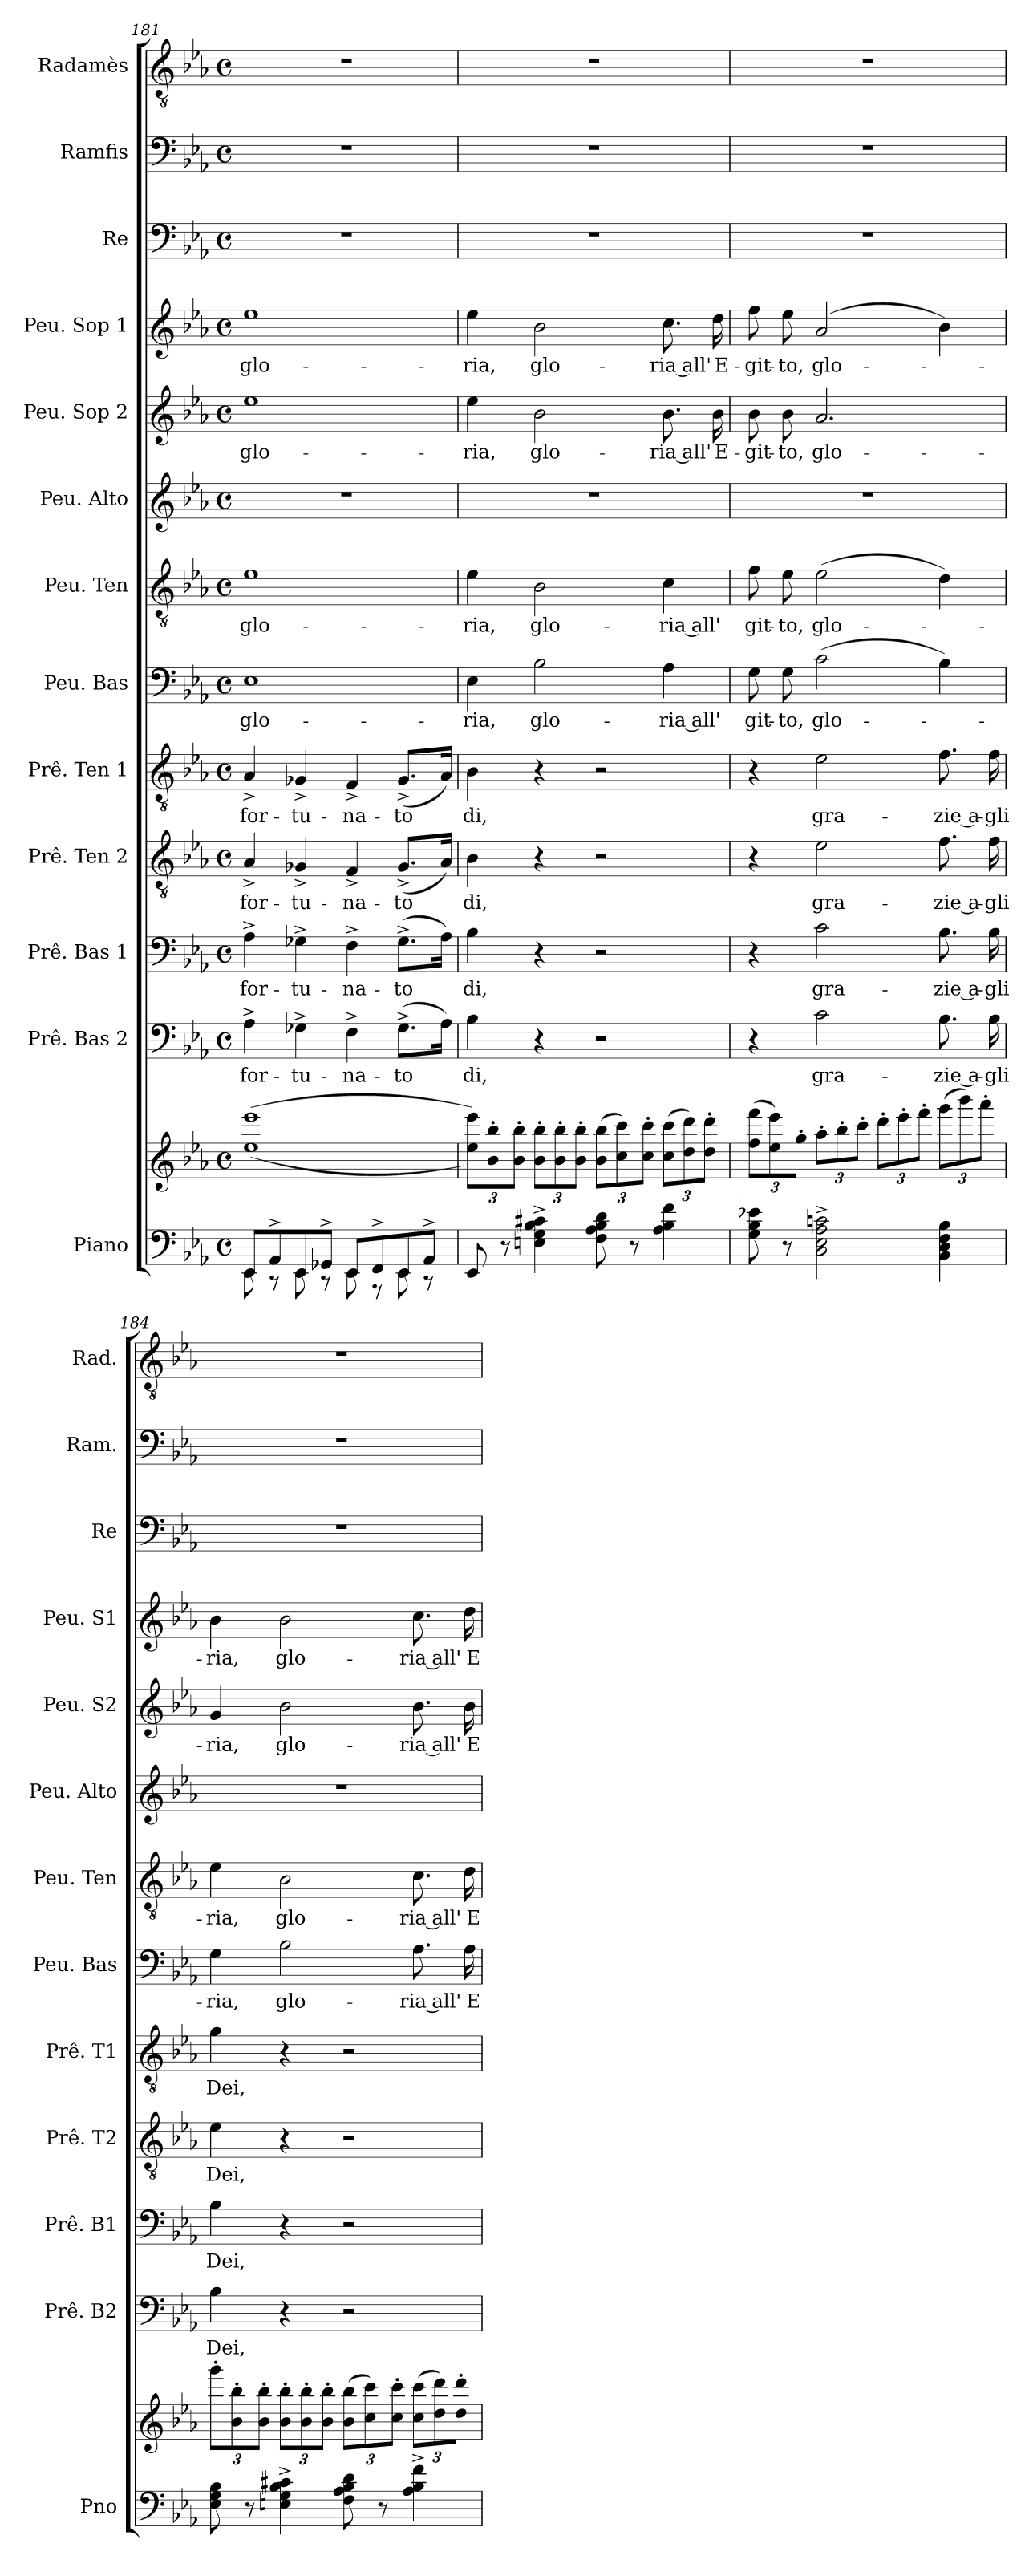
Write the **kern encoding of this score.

**kern	**kern	**kern	**text	**kern	**text	**kern	**text	**kern	**text	**kern	**text	**kern	**text	**kern	**kern	**text	**kern	**text	**kern	**kern	**kern
*part13	*part13	*part12	*part12	*part11	*part11	*part10	*part10	*part9	*part9	*part8	*part8	*part7	*part7	*part6	*part5	*part5	*part4	*part4	*part3	*part2	*part1
*staff14	*staff13	*staff12	*staff12	*staff11	*staff11	*staff10	*staff10	*staff9	*staff9	*staff8	*staff8	*staff7	*staff7	*staff6	*staff5	*staff5	*staff4	*staff4	*staff3	*staff2	*staff1
*I"Piano	*	*I"Prê. Bas 2	*	*I"Prê. Bas 1	*	*I"Prê. Ten 2	*	*I"Prê. Ten 1	*	*I"Peu. Bas	*	*I"Peu. Ten	*	*I"Peu. Alto	*I"Peu. Sop 2	*	*I"Peu. Sop 1	*	*I"Re	*I"Ramfis	*I"Radamès
*I'Pno	*	*I'Prê. B2	*	*I'Prê. B1	*	*I'Prê. T2	*	*I'Prê. T1	*	*I'Peu. Bas	*	*I'Peu. Ten	*	*I'Peu. Alto	*I'Peu. S2	*	*I'Peu. S1	*	*I'Re	*I'Ram.	*I'Rad.
*clefF4	*clefG2	*clefF4	*	*clefF4	*	*clefGv2	*	*clefGv2	*	*clefF4	*	*clefGv2	*	*clefG2	*clefG2	*	*clefG2	*	*clefF4	*clefF4	*clefGv2
*k[b-e-a-]	*k[b-e-a-]	*k[b-e-a-]	*	*k[b-e-a-]	*	*k[b-e-a-]	*	*k[b-e-a-]	*	*k[b-e-a-]	*	*k[b-e-a-]	*	*k[b-e-a-]	*k[b-e-a-]	*	*k[b-e-a-]	*	*k[b-e-a-]	*k[b-e-a-]	*k[b-e-a-]
*M4/4	*M4/4	*M4/4	*	*M4/4	*	*M4/4	*	*M4/4	*	*M4/4	*	*M4/4	*	*M4/4	*M4/4	*	*M4/4	*	*M4/4	*M4/4	*M4/4
*met(c)	*met(c)	*met(c)	*	*met(c)	*	*met(c)	*	*met(c)	*	*met(c)	*	*met(c)	*	*met(c)	*met(c)	*	*met(c)	*	*met(c)	*met(c)	*met(c)
=181	=181	=181	=181	=181	=181	=181	=181	=181	=181	=181	=181	=181	=181	=181	=181	=181	=181	=181	=181	=181	=181
*^	*	*	*	*	*	*	*	*	*	*	*	*	*	*	*	*	*	*	*	*	*
!	!	!	!	!LO:LY:b:color=#0055FF	!	!LO:LY:b:color=#0055FF	!	!LO:LY:b:color=#0055FF	!	!LO:LY:b:color=#AA0000	!	!LO:LY:b:color=#0055FF	!	!LO:LY:b:color=#0055FF	!	!	!LO:LY:b:color=#0055FF	!	!LO:LY:b:color=#0055FF	!	!	!
8EE-/L	8EE-\	(>(>1ee- 1eee-	4A-^\	for-	4A-^\	for-	4A-^/	for-	4A-^/	for-	1E-	glo-	1e-	glo-	1r	1ee-	glo-	1ee-	glo-	1r	1r	1r
8AA-^/	8r	.	.	.	.	.	.	.	.	.	.	.	.	.	.	.	.	.	.	.	.	.
!	!	!	!	!LO:LY:b:color=#0055FF	!	!LO:LY:b:color=#0055FF	!	!LO:LY:b:color=#0055FF	!	!LO:LY:b:color=#AA0000	!	!	!	!	!	!	!	!	!	!	!	!
8EE-/	8EE-\	.	4G-X^\	-tu-	4G-X^\	-tu-	4G-X^/	-tu-	4G-X^/	-tu-	.	.	.	.	.	.	.	.	.	.	.	.
8GG-X^/J	8r	.	.	.	.	.	.	.	.	.	.	.	.	.	.	.	.	.	.	.	.	.
!	!	!	!	!LO:LY:b:color=#0055FF	!	!LO:LY:b:color=#0055FF	!	!LO:LY:b:color=#0055FF	!	!LO:LY:b:color=#AA0000	!	!	!	!	!	!	!	!	!	!	!	!
8EE-/L	8EE-\	.	4F^\	-na-	4F^\	-na-	4F^/	-na-	4F^/	-na-	.	.	.	.	.	.	.	.	.	.	.	.
8FF^/	8r	.	.	.	.	.	.	.	.	.	.	.	.	.	.	.	.	.	.	.	.	.
!	!	!	!	!LO:LY:b:color=#0055FF	!	!LO:LY:b:color=#0055FF	!	!LO:LY:b:color=#0055FF	!	!LO:LY:b:color=#AA0000	!	!	!	!	!	!	!	!	!	!	!	!
8EE-/	8EE-\	.	(>8.G-^\L	-to	(>8.G-^\L	-to	(<8.G-^/L	-to	(<8.G-^/L	-to	.	.	.	.	.	.	.	.	.	.	.	.
8AA-^/J	8r	.	.	.	.	.	.	.	.	.	.	.	.	.	.	.	.	.	.	.	.	.
.	.	.	16A-\Jk)	.	16A-\Jk)	.	16A-/Jk)	.	16A-/Jk)	.	.	.	.	.	.	.	.	.	.	.	.	.
*v	*v	*	*	*	*	*	*	*	*	*	*	*	*	*	*	*	*	*	*	*	*	*
=182	=182	=182	=182	=182	=182	=182	=182	=182	=182	=182	=182	=182	=182	=182	=182	=182	=182	=182	=182	=182	=182
*	*Xbrackettup	*	*	*	*	*	*	*	*	*	*	*	*	*	*	*	*	*	*	*	*
!	!	!	!LO:LY:b:color=#0055FF	!	!LO:LY:b:color=#0055FF	!	!LO:LY:b:color=#0055FF	!	!LO:LY:b:color=#AA0000	!	!LO:LY:b:color=#0055FF	!	!LO:LY:b:color=#0055FF	!	!	!LO:LY:b:color=#0055FF	!	!LO:LY:b:color=#0055FF	!	!	!
8EE-/	12ee-\ 12eee-\L))	4B-\	di,	4B-\	di,	4B-\	di,	4B-\	di,	4E-\	ria,	4e-\	ria,	1r	4ee-\	ria,	4ee-\	-ria,	1r	1r	1r
.	12b-\' 12bb-\'	.	.	.	.	.	.	.	.	.	.	.	.	.	.	.	.	.	.	.	.
8r	.	.	.	.	.	.	.	.	.	.	.	.	.	.	.	.	.	.	.	.	.
.	12b-\' 12bb-\'J	.	.	.	.	.	.	.	.	.	.	.	.	.	.	.	.	.	.	.	.
!	!	!	!	!	!	!	!	!	!	!	!LO:LY:b:color=#0055FF	!	!LO:LY:b:color=#0055FF	!	!	!LO:LY:b:color=#0055FF	!	!LO:LY:b:color=#0055FF	!	!	!
4En\^ 4G\^ 4B-\^ 4c#X\^	12b-\' 12bb-\'L	4r	.	4r	.	4r	.	4r	.	2B-\	glo-	2B-\	glo-	.	2b-\	glo-	2b-\	glo-	.	.	.
.	12b-\' 12bb-\'	.	.	.	.	.	.	.	.	.	.	.	.	.	.	.	.	.	.	.	.
.	12b-\' 12bb-\'J	.	.	.	.	.	.	.	.	.	.	.	.	.	.	.	.	.	.	.	.
8F\ 8A-\ 8B-\ 8d\	(>12b-\ 12bb-\L	2r	.	2r	.	2r	.	2r	.	.	.	.	.	.	.	.	.	.	.	.	.
.	12cc\ 12ccc\)	.	.	.	.	.	.	.	.	.	.	.	.	.	.	.	.	.	.	.	.
8r	.	.	.	.	.	.	.	.	.	.	.	.	.	.	.	.	.	.	.	.	.
.	12cc\' 12ccc\'J	.	.	.	.	.	.	.	.	.	.	.	.	.	.	.	.	.	.	.	.
!	!	!	!	!	!	!	!	!	!	!	!LO:LY:b:color=#0055FF	!	!LO:LY:b:color=#0055FF	!	!	!LO:LY:b:color=#0055FF	!	!LO:LY:b:color=#0055FF	!	!	!
4A-\ 4B-\ 4f\	(>12cc\ 12ccc\L	.	.	.	.	.	.	.	.	4A-\	ria all'	4c\	ria all'	.	8.b-\	ria all'	8.cc\	ria all'	.	.	.
.	12dd\ 12ddd\)	.	.	.	.	.	.	.	.	.	.	.	.	.	.	.	.	.	.	.	.
.	12dd\' 12ddd\'J	.	.	.	.	.	.	.	.	.	.	.	.	.	.	.	.	.	.	.	.
!	!	!	!	!	!	!	!	!	!	!	!	!	!	!	!	!LO:LY:b:color=#0055FF	!	!LO:LY:b:color=#0055FF	!	!	!
.	.	.	.	.	.	.	.	.	.	.	.	.	.	.	16b-\	E-	16dd\	E-	.	.	.
=183	=183	=183	=183	=183	=183	=183	=183	=183	=183	=183	=183	=183	=183	=183	=183	=183	=183	=183	=183	=183	=183
!	!	!	!	!	!	!	!	!	!	!	!LO:LY:b:color=#0055FF	!	!LO:LY:b:color=#0055FF	!	!	!LO:LY:b:color=#0055FF	!	!LO:LY:b:color=#0055FF	!	!	!
8G\ 8B-\ 8e-X\	(>12ff\ 12fff\L	4r	.	4r	.	4r	.	4r	.	8G\	git-	8f\	git-	1r	8b-\	-git-	8ff\	-git-	1r	1r	1r
.	12ee-\ 12eee-\)	.	.	.	.	.	.	.	.	.	.	.	.	.	.	.	.	.	.	.	.
!	!	!	!	!	!	!	!	!	!	!	!LO:LY:b:color=#0055FF	!	!LO:LY:b:color=#0055FF	!	!	!LO:LY:b:color=#0055FF	!	!LO:LY:b:color=#0055FF	!	!	!
8r	.	.	.	.	.	.	.	.	.	8G\	-to,	8e-\	-to,	.	8b-\	-to,	8ee-\	-to,	.	.	.
.	12gg'\J	.	.	.	.	.	.	.	.	.	.	.	.	.	.	.	.	.	.	.	.
!	!	!	!LO:LY:b:color=#0055FF	!	!LO:LY:b:color=#0055FF	!	!LO:LY:b:color=#0055FF	!	!LO:LY:b:color=#AA0000	!	!LO:LY:b:color=#0055FF	!	!LO:LY:b:color=#0055FF	!	!	!LO:LY:b:color=#0055FF	!	!LO:LY:b:color=#0055FF	!	!	!
2C\^ 2E-\^ 2A-\^ 2cn\^	12aa-'\L	2c\	gra-	2c\	gra-	2e-\	gra-	2e-\	gra-	(>2c\	glo-	(>2e-\	glo-	.	2.a-/	glo-	(>2a-/	glo-	.	.	.
.	12bb-'\	.	.	.	.	.	.	.	.	.	.	.	.	.	.	.	.	.	.	.	.
.	12ccc'\J	.	.	.	.	.	.	.	.	.	.	.	.	.	.	.	.	.	.	.	.
.	12ddd'\L	.	.	.	.	.	.	.	.	.	.	.	.	.	.	.	.	.	.	.	.
.	12eee-'\	.	.	.	.	.	.	.	.	.	.	.	.	.	.	.	.	.	.	.	.
.	12fff'\J	.	.	.	.	.	.	.	.	.	.	.	.	.	.	.	.	.	.	.	.
!	!	!	!LO:LY:b:color=#0055FF	!	!LO:LY:b:color=#0055FF	!	!LO:LY:b:color=#0055FF	!	!LO:LY:b:color=#AA0000	!	!	!	!	!	!	!	!	!	!	!	!
4BB-\ 4D\ 4F\ 4B-\	(>12ggg\L	8.B-\	zie a-	8.B-\	zie a-	8.f\	zie a-	8.f\	zie a-	4B-\)	.	4d\)	.	.	.	.	4b-\)	.	.	.	.
.	12bbb-\)	.	.	.	.	.	.	.	.	.	.	.	.	.	.	.	.	.	.	.	.
.	12aaa-'\J	.	.	.	.	.	.	.	.	.	.	.	.	.	.	.	.	.	.	.	.
!	!	!	!LO:LY:b:color=#0055FF	!	!LO:LY:b:color=#0055FF	!	!LO:LY:b:color=#0055FF	!	!LO:LY:b:color=#AA0000	!	!	!	!	!	!	!	!	!	!	!	!
.	.	16B-\	-gli	16B-\	-gli	16f\	-gli	16f\	-gli	.	.	.	.	.	.	.	.	.	.	.	.
!!LO:PB:g=z
=184	=184	=184	=184	=184	=184	=184	=184	=184	=184	=184	=184	=184	=184	=184	=184	=184	=184	=184	=184	=184	=184
!	!	!	!LO:LY:b:color=#0055FF	!	!LO:LY:b:color=#0055FF	!	!LO:LY:b:color=#0055FF	!	!LO:LY:b:color=#AA0000	!	!LO:LY:b:color=#0055FF	!	!LO:LY:b:color=#0055FF	!	!	!LO:LY:b:color=#0055FF	!	!LO:LY:b:color=#0055FF	!	!	!
8E-\ 8G\ 8B-\	12ggg'\L	4B-\	Dei,	4B-\	Dei,	4e-\	Dei,	4g\	Dei,	4G\	-ria,	4e-\	-ria,	1r	4g/	-ria,	4b-\	-ria,	1r	1r	1r
.	12b-\' 12bb-\'	.	.	.	.	.	.	.	.	.	.	.	.	.	.	.	.	.	.	.	.
8r	.	.	.	.	.	.	.	.	.	.	.	.	.	.	.	.	.	.	.	.	.
.	12b-\' 12bb-\'J	.	.	.	.	.	.	.	.	.	.	.	.	.	.	.	.	.	.	.	.
!	!	!	!	!	!	!	!	!	!	!	!LO:LY:b:color=#0055FF	!	!LO:LY:b:color=#0055FF	!	!	!LO:LY:b:color=#0055FF	!	!LO:LY:b:color=#0055FF	!	!	!
4En\^ 4G\^ 4B-\^ 4c#X\^	12b-\' 12bb-\'L	4r	.	4r	.	4r	.	4r	.	2B-\	glo-	2B-\	glo-	.	2b-\	glo-	2b-\	glo-	.	.	.
.	12b-\' 12bb-\'	.	.	.	.	.	.	.	.	.	.	.	.	.	.	.	.	.	.	.	.
.	12b-\' 12bb-\'J	.	.	.	.	.	.	.	.	.	.	.	.	.	.	.	.	.	.	.	.
8F\ 8A-\ 8B-\ 8d\	(>12b-\ 12bb-\L	2r	.	2r	.	2r	.	2r	.	.	.	.	.	.	.	.	.	.	.	.	.
.	12cc\ 12ccc\)	.	.	.	.	.	.	.	.	.	.	.	.	.	.	.	.	.	.	.	.
8r	.	.	.	.	.	.	.	.	.	.	.	.	.	.	.	.	.	.	.	.	.
.	12cc\' 12ccc\'J	.	.	.	.	.	.	.	.	.	.	.	.	.	.	.	.	.	.	.	.
!	!	!	!	!	!	!	!	!	!	!	!LO:LY:b:color=#0055FF	!	!LO:LY:b:color=#0055FF	!	!	!LO:LY:b:color=#0055FF	!	!LO:LY:b:color=#0055FF	!	!	!
4A-\^ 4B-\^ 4f\^	(>12cc\ 12ccc\L	.	.	.	.	.	.	.	.	8.A-\	ria all'	8.c\	ria all'	.	8.b-\	ria all'	8.cc\	ria all'	.	.	.
.	12dd\ 12ddd\)	.	.	.	.	.	.	.	.	.	.	.	.	.	.	.	.	.	.	.	.
.	12dd\' 12ddd\'J	.	.	.	.	.	.	.	.	.	.	.	.	.	.	.	.	.	.	.	.
!	!	!	!	!	!	!	!	!	!	!	!LO:LY:b:color=#0055FF	!	!LO:LY:b:color=#0055FF	!	!	!LO:LY:b:color=#0055FF	!	!LO:LY:b:color=#0055FF	!	!	!
.	.	.	.	.	.	.	.	.	.	16A-\	E-	16d\	E-	.	16b-\	E-	16dd\	E-	.	.	.
=	=	=	=	=	=	=	=	=	=	=	=	=	=	=	=	=	=	=	=	=	=
*-	*-	*-	*-	*-	*-	*-	*-	*-	*-	*-	*-	*-	*-	*-	*-	*-	*-	*-	*-	*-	*-
